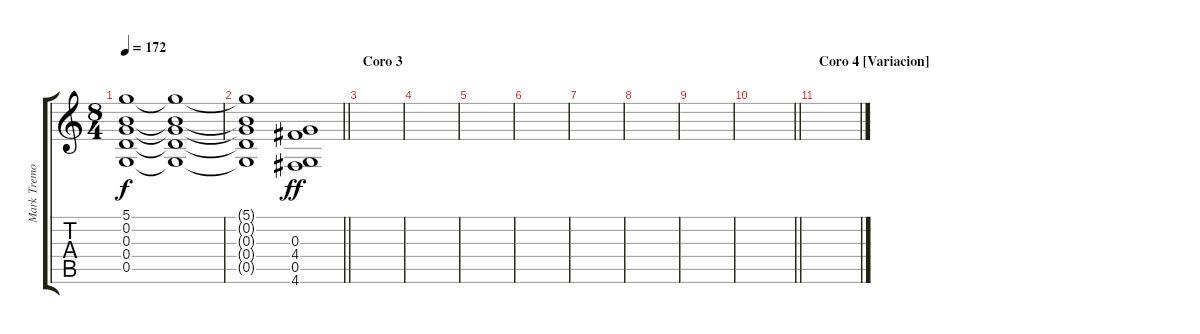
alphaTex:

\track ("Mark Tremonti [Dist FX/FX]" "Mark Tremo") {instrument overdrivenguitar}
\staff {score tabs}
\tuning (D4 B3 G3 D3 G2 D2) {hide}
\ts (8 4)
\tempo 172
\clef g2
\ks c
(5.1{t} 0.2{t} 0.3{t} 0.4{t} 0.5{t}).1{dy f} (5.1{t} 0.2{t} 0.3{t} 0.4{t} 0.5{t}).1 |
\barLineRight lightlight
(5.1{t} 0.2{t} 0.3{t} 0.4{t} 0.5{t}).1 (0.3 4.4 0.5 4.6).1{dy ff} |
\section ("" "Coro 3")
|
|
|
|
|
|
|
\barLineRight lightlight
|
\section ("" "Coro 4 [Variacion]")
